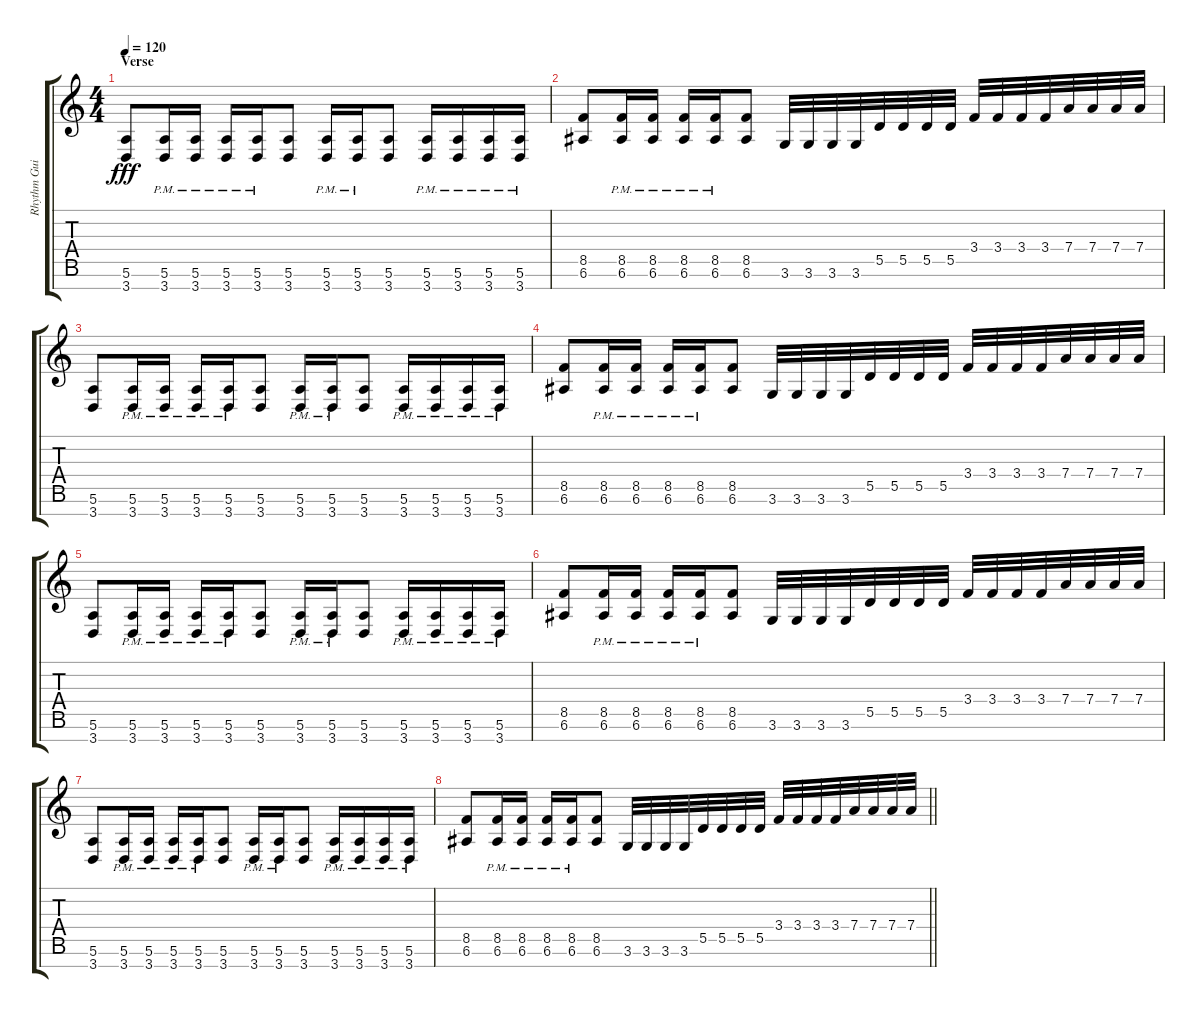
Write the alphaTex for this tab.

\track ("Rhythm Guitar 1" "Rhythm Gui") {instrument distortionguitar}
\staff {score tabs}
\tuning (E4 B3 G3 D3 A2 E2 B1) {hide}
\ts (4 4)
\section ("" "Verse")
\tempo 120
\clef g2
\ks c
(5.6 3.7).8{dy fff} (5.6{pm} 3.7{pm}).16 (5.6{pm} 3.7{pm}).16 (5.6{pm} 3.7{pm}).16 (5.6{pm} 3.7{pm}).16 (5.6 3.7).8 (5.6{pm} 3.7{pm}).16 (5.6{pm} 3.7{pm}).16 (5.6 3.7).8 (5.6{pm} 3.7{pm}).16 (5.6{pm} 3.7{pm}).16 (5.6{pm} 3.7{pm}).16 (5.6{pm} 3.7{pm}).16 |
(8.5 6.6).8 (8.5{pm} 6.6{pm}).16 (8.5{pm} 6.6{pm}).16 (8.5{pm} 6.6{pm}).16 (8.5{pm} 6.6{pm}).16 (8.5 6.6).8 3.6.32 3.6.32 3.6.32 3.6.32 5.5.32 5.5.32 5.5.32 5.5.32 3.4.32 3.4.32 3.4.32 3.4.32 7.4.32 7.4.32 7.4.32 7.4.32 |
(5.6 3.7).8 (5.6{pm} 3.7{pm}).16 (5.6{pm} 3.7{pm}).16 (5.6{pm} 3.7{pm}).16 (5.6{pm} 3.7{pm}).16 (5.6 3.7).8 (5.6{pm} 3.7{pm}).16 (5.6{pm} 3.7{pm}).16 (5.6 3.7).8 (5.6{pm} 3.7{pm}).16 (5.6{pm} 3.7{pm}).16 (5.6{pm} 3.7{pm}).16 (5.6{pm} 3.7{pm}).16 |
(8.5 6.6).8 (8.5{pm} 6.6{pm}).16 (8.5{pm} 6.6{pm}).16 (8.5{pm} 6.6{pm}).16 (8.5{pm} 6.6{pm}).16 (8.5 6.6).8 3.6.32 3.6.32 3.6.32 3.6.32 5.5.32 5.5.32 5.5.32 5.5.32 3.4.32 3.4.32 3.4.32 3.4.32 7.4.32 7.4.32 7.4.32 7.4.32 |
(5.6 3.7).8 (5.6{pm} 3.7{pm}).16 (5.6{pm} 3.7{pm}).16 (5.6{pm} 3.7{pm}).16 (5.6{pm} 3.7{pm}).16 (5.6 3.7).8 (5.6{pm} 3.7{pm}).16 (5.6{pm} 3.7{pm}).16 (5.6 3.7).8 (5.6{pm} 3.7{pm}).16 (5.6{pm} 3.7{pm}).16 (5.6{pm} 3.7{pm}).16 (5.6{pm} 3.7{pm}).16 |
(8.5 6.6).8 (8.5{pm} 6.6{pm}).16 (8.5{pm} 6.6{pm}).16 (8.5{pm} 6.6{pm}).16 (8.5{pm} 6.6{pm}).16 (8.5 6.6).8 3.6.32 3.6.32 3.6.32 3.6.32 5.5.32 5.5.32 5.5.32 5.5.32 3.4.32 3.4.32 3.4.32 3.4.32 7.4.32 7.4.32 7.4.32 7.4.32 |
(5.6 3.7).8 (5.6{pm} 3.7{pm}).16 (5.6{pm} 3.7{pm}).16 (5.6{pm} 3.7{pm}).16 (5.6{pm} 3.7{pm}).16 (5.6 3.7).8 (5.6{pm} 3.7{pm}).16 (5.6{pm} 3.7{pm}).16 (5.6 3.7).8 (5.6{pm} 3.7{pm}).16 (5.6{pm} 3.7{pm}).16 (5.6{pm} 3.7{pm}).16 (5.6{pm} 3.7{pm}).16 |
\barLineRight lightlight
(8.5 6.6).8 (8.5{pm} 6.6{pm}).16 (8.5{pm} 6.6{pm}).16 (8.5{pm} 6.6{pm}).16 (8.5{pm} 6.6{pm}).16 (8.5 6.6).8 3.6.32 3.6.32 3.6.32 3.6.32 5.5.32 5.5.32 5.5.32 5.5.32 3.4.32 3.4.32 3.4.32 3.4.32 7.4.32 7.4.32 7.4.32 7.4.32
